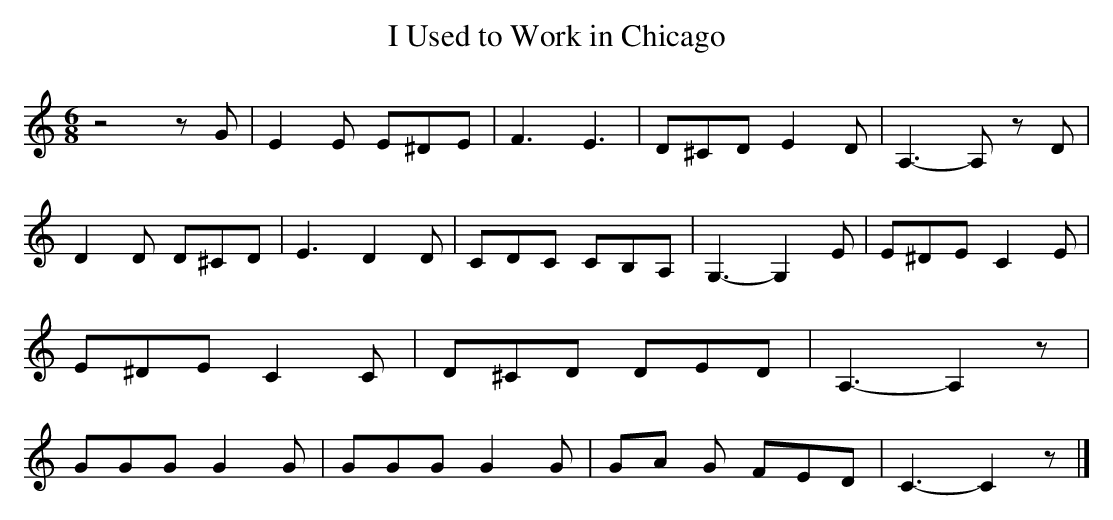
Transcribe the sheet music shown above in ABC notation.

X:1
T:I Used to Work in Chicago
M:6/8
L:1/8
K:C
z4 z G |\
E2 E E^DE | F3 E3 | D^CD E2 D | A,3- A, z D | D2 D D^CD | E3 D2 D |\
CDC CB,A, | G,3- G,2 E | E^DE C2 E | E^DE C2 C | D^CD DED | A,3- A,2 z |\
GGG G2 G | GGG G2 G | G-A G FED | C3- C2 z |]
